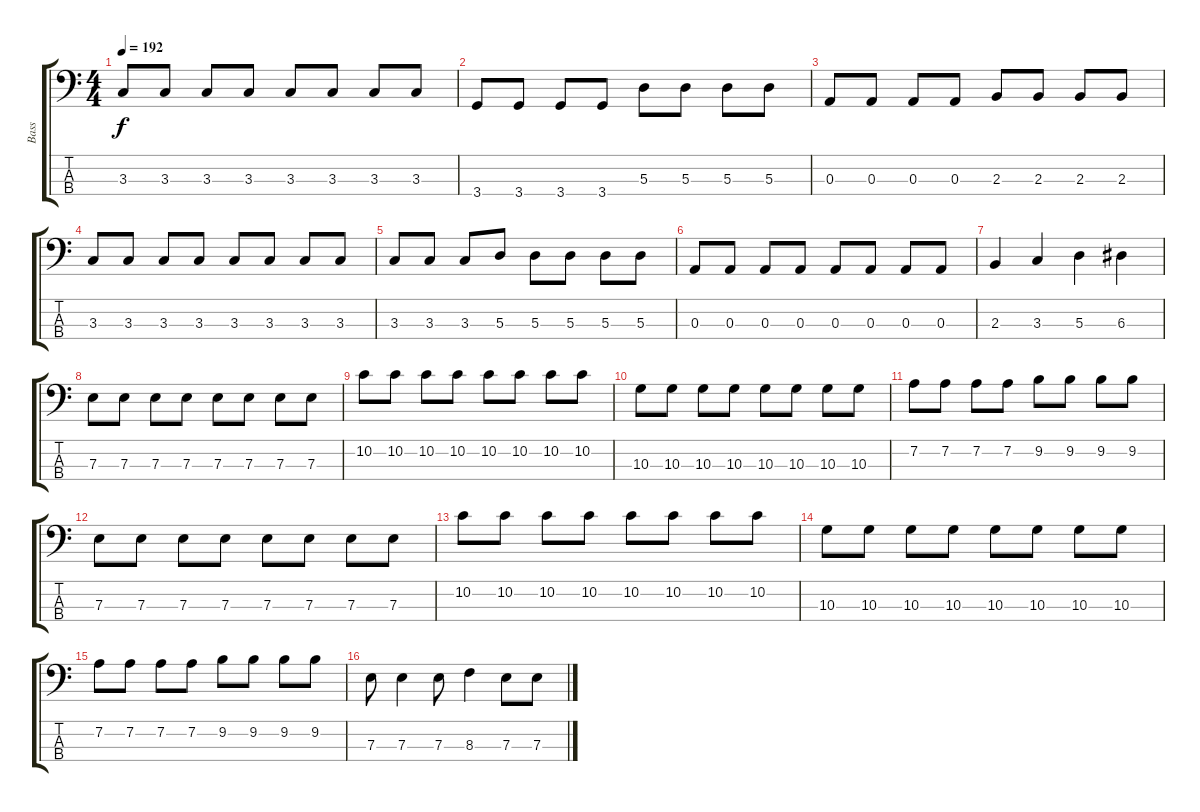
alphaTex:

\track ("Bass" "Bass") {instrument electricbasspick}
\staff {score tabs}
\tuning (G2 D2 A1 E1) {hide}
\ts (4 4)
\tempo 192
\clef f4
\ks c
3.3.8{dy f} 3.3.8 3.3.8 3.3.8 3.3.8 3.3.8 3.3.8 3.3.8 |
3.4.8 3.4.8 3.4.8 3.4.8 5.3.8 5.3.8 5.3.8 5.3.8 |
0.3.8 0.3.8 0.3.8 0.3.8 2.3.8 2.3.8 2.3.8 2.3.8 |
3.3.8 3.3.8 3.3.8 3.3.8 3.3.8 3.3.8 3.3.8 3.3.8 |
3.3.8 3.3.8 3.3.8 5.3.8 5.3.8 5.3.8 5.3.8 5.3.8 |
0.3.8 0.3.8 0.3.8 0.3.8 0.3.8 0.3.8 0.3.8 0.3.8 |
2.3.4 3.3.4 5.3.4 6.3.4 |
7.3.8 7.3.8 7.3.8 7.3.8 7.3.8 7.3.8 7.3.8 7.3.8 |
10.2.8 10.2.8 10.2.8 10.2.8 10.2.8 10.2.8 10.2.8 10.2.8 |
10.3.8 10.3.8 10.3.8 10.3.8 10.3.8 10.3.8 10.3.8 10.3.8 |
7.2.8 7.2.8 7.2.8 7.2.8 9.2.8 9.2.8 9.2.8 9.2.8 |
7.3.8 7.3.8 7.3.8 7.3.8 7.3.8 7.3.8 7.3.8 7.3.8 |
10.2.8 10.2.8 10.2.8 10.2.8 10.2.8 10.2.8 10.2.8 10.2.8 |
10.3.8 10.3.8 10.3.8 10.3.8 10.3.8 10.3.8 10.3.8 10.3.8 |
7.2.8 7.2.8 7.2.8 7.2.8 9.2.8 9.2.8 9.2.8 9.2.8 |
7.3.8 7.3.4 7.3.8 8.3.4 7.3.8 7.3.8
